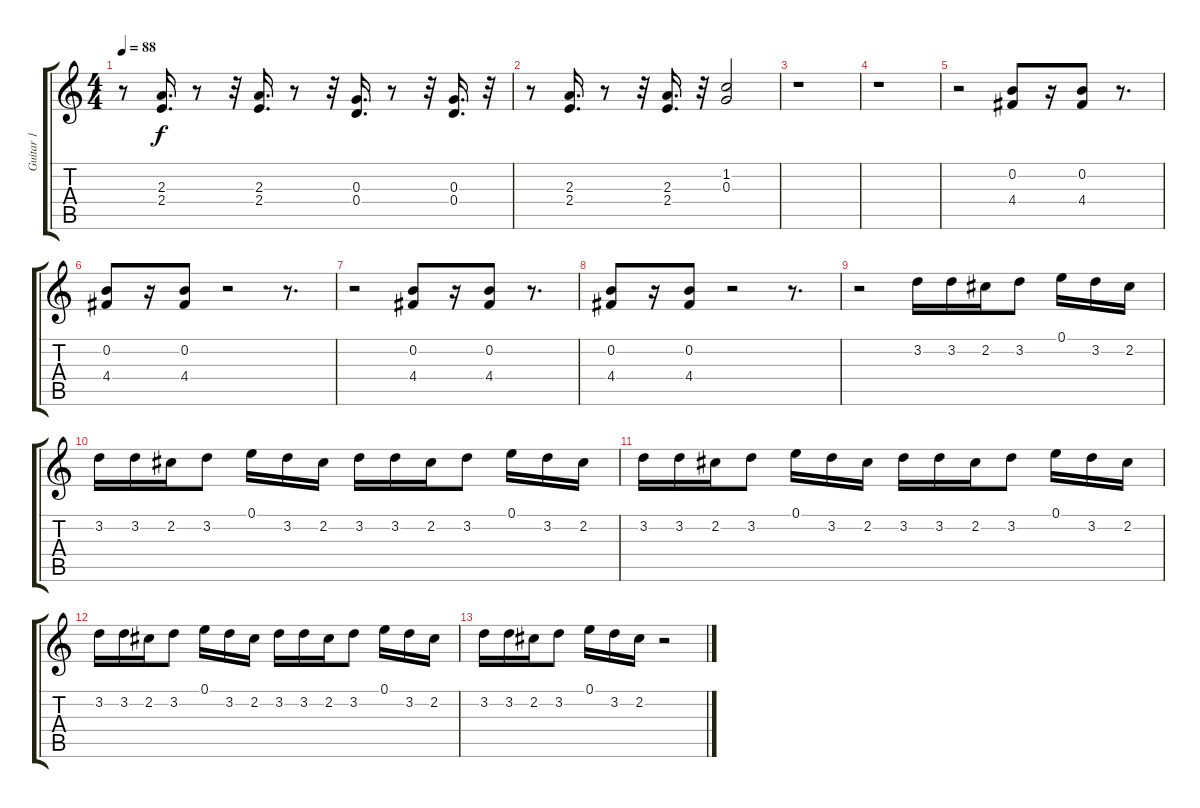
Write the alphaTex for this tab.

\track ("Guitar 1" "Guitar 1") {instrument distortionguitar}
\staff {score tabs}
\tuning (E4 B3 G3 D3 A2 D2) {hide}
\ts (4 4)
\tempo 88
\clef g2
\ks c
r.8{dy f} (2.3 2.4).16{d} r.8 r.32 (2.3 2.4).16{d} r.8 r.32 (0.3 0.4).16{d} r.8 r.32 (0.3 0.4).16{d} r.32 |
r.8 (2.3 2.4).16{d} r.8 r.32 (2.3 2.4).16{d} r.32 (1.2 0.3).2 |
r.1 |
r.1 |
r.2 (0.2 4.4).8 r.16 (0.2 4.4).8 r.8{d} |
(0.2 4.4).8 r.16 (0.2 4.4).8 r.2 r.8{d} |
r.2 (0.2 4.4).8 r.16 (0.2 4.4).8 r.8{d} |
(0.2 4.4).8 r.16 (0.2 4.4).8 r.2 r.8{d} |
r.2 3.2.16 3.2.16 2.2.16 3.2.8 0.1.16 3.2.16 2.2.16 |
3.2.16 3.2.16 2.2.16 3.2.8 0.1.16 3.2.16 2.2.16 3.2.16 3.2.16 2.2.16 3.2.8 0.1.16 3.2.16 2.2.16 |
3.2.16 3.2.16 2.2.16 3.2.8 0.1.16 3.2.16 2.2.16 3.2.16 3.2.16 2.2.16 3.2.8 0.1.16 3.2.16 2.2.16 |
3.2.16 3.2.16 2.2.16 3.2.8 0.1.16 3.2.16 2.2.16 3.2.16 3.2.16 2.2.16 3.2.8 0.1.16 3.2.16 2.2.16 |
3.2.16 3.2.16 2.2.16 3.2.8 0.1.16 3.2.16 2.2.16 r.2
